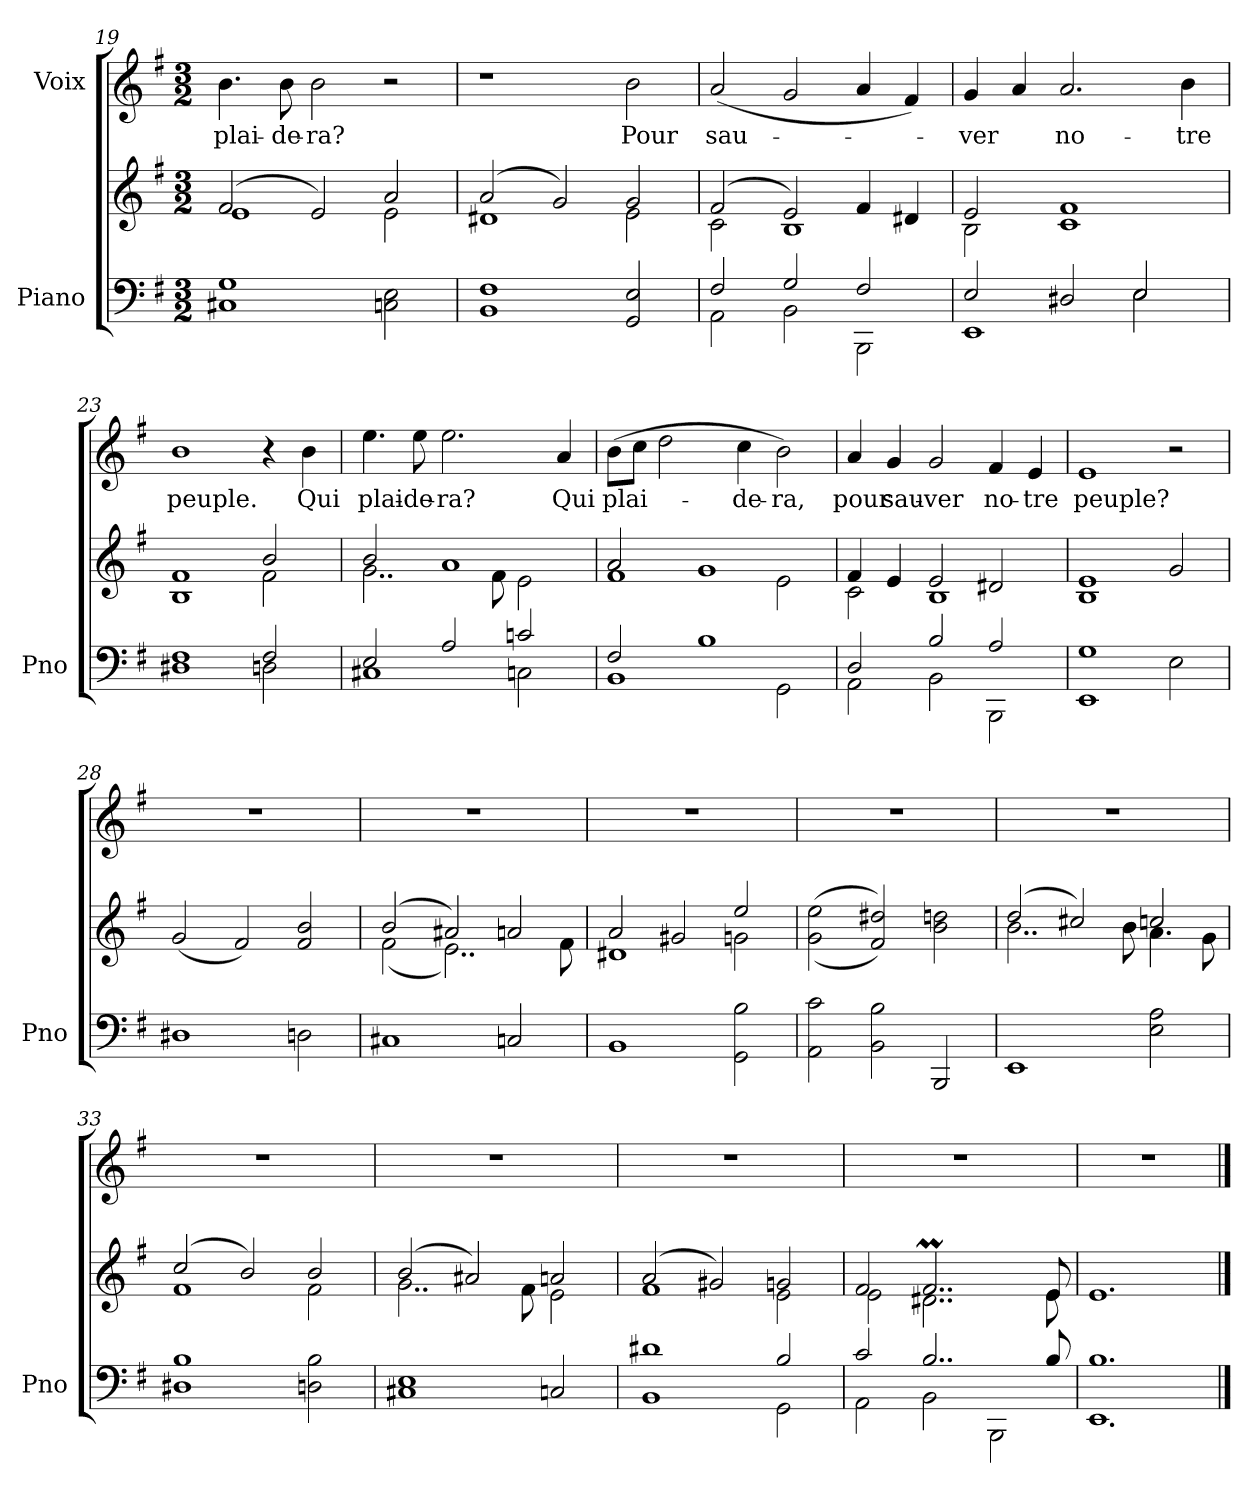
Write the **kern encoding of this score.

**kern	**kern	**kern	**text
*part2	*part2	*part1	*part1
*staff3	*staff2	*staff1	*staff1
*I"Piano	*	*I"Voix	*
*I'Pno	*	*	*
*clefF4	*clefG2	*clefG2	*
*k[f#]	*k[f#]	*k[f#]	*
*M3/2	*M3/2	*M3/2	*
=19	=19	=19	=19
*	*^	*	*
!	!	!	!	!LO:LY:b
1C#X 1G	(>2f#/	1e	4.b\	plai-
!	!	!	!	!LO:LY:b
.	.	.	8b\	-de-
!	!	!	!	!LO:LY:b
.	2e/)	.	2b\	-ra?
2Cn\ 2E\	2a/	2e\	2r	.
=20	=20	=20	=20	=20
1BB 1F#	(>2a/	1d#X	1r	.
.	2g/)	.	.	.
!	!	!	!	!LO:LY:b
2GG/ 2E/	2g/	2e\	2b\	Pour
=21	=21	=21	=21	=21
*^	*	*	*	*
!	!	!	!	!	!LO:LY:b
2F#/	2AA\	(>2f#/	2c\	(<2a/	sau-
2G/	2BB\	2e/)	1B	2g/	.
2F#/	2BBB\	4f#/	.	4a/	.
.	.	4d#X/	.	4f#/)	.
=22	=22	=22	=22	=22	=22
!	!	!	!	!	!LO:LY:b
2E/	1EE	2e/	2B\	4g/	-ver
.	.	.	.	4a/	.
!	!	!	!	!	!LO:LY:b
2D#X/	.	1f#	1c	2.a/	no-
2E/	2E\	.	.	.	.
!	!	!	!	!	!LO:LY:b
.	.	.	.	4b\	-tre
=23	=23	=23	=23	=23	=23
!	!	!	!	!	!LO:LY:b
1F#	1D#X	1f#	1B	1b	peuple.
2F#/	2Dn\	2b/	2f#\	4r	.
!	!	!	!	!	!LO:LY:b
.	.	.	.	4b\	Qui
!!LO:LB:g=z
=24	=24	=24	=24	=24	=24
!	!	!	!	!	!LO:LY:b
2E/	1C#X	2b/	2..g\	4.ee\	plai-
!	!	!	!	!	!LO:LY:b
.	.	.	.	8ee\	-de-
!	!	!	!	!	!LO:LY:b
2A/	.	1a	.	2.ee\	-ra?
.	.	.	8f#\	.	.
2cn/	2Cn\	.	2e\	.	.
!	!	!	!	!	!LO:LY:b
.	.	.	.	4a/	Qui
=25	=25	=25	=25	=25	=25
!	!	!	!	!	!LO:LY:b
2F#/	1BB	2a/	1f#	(>8b\L	plai-
.	.	.	.	8cc\J	.
.	.	.	.	2dd\	.
1B	.	1g	.	.	.
!	!	!	!	!	!LO:LY:b
.	.	.	.	4cc\	-de-
!	!	!	!	!	!LO:LY:b
.	2GG\	.	2e\	2b\)	-ra,
=26	=26	=26	=26	=26	=26
!	!	!	!	!	!LO:LY:b
2D/	2AA\	4f#/	2c\	4a/	pour
!	!	!	!	!	!LO:LY:b
.	.	4e/	.	4g/	sau-
!	!	!	!	!	!LO:LY:b
2B/	2BB\	2e/	1B	2g/	-ver
!	!	!	!	!	!LO:LY:b
2A/	2BBB\	2d#X/	.	4f#/	no-
!	!	!	!	!	!LO:LY:b
.	.	.	.	4e/	-tre
*v	*v	*	*	*	*
*	*v	*v	*	*
=27	=27	=27	=27
!	!	!	!LO:LY:b
1EE 1G	1B 1e	1e	peuple?
2E\	2g/	2r	.
=28	=28	=28	=28
1D#X	(<2g/	1.r	.
.	2f#/)	.	.
2Dn\	2f#/ 2b/	.	.
=29	=29	=29	=29
*	*^	*	*
1C#X	(>2b/	(<2f#\	1.r	.
.	2a#X/)	2..e\)	.	.
2Cn/	2an/	.	.	.
.	.	8f#\	.	.
=30	=30	=30	=30	=30
1BB	2a/	1d#X	1.r	.
.	2g#X/	.	.	.
2GG\ 2B\	2ee/	2gn\	.	.
*	*v	*v	*	*
!!LO:LB:g=z
=31	=31	=31	=31
2AA\ 2c\	(>(>2g\ 2ee\	1.r	.
2BB\ 2B\	2f#/ 2dd#X/))	.	.
2BBB/	2b\ 2ddn\	.	.
=32	=32	=32	=32
*	*^	*	*
1EE	(>2dd/	2..b\	1.r	.
.	2cc#X/)	.	.	.
.	.	8b\	.	.
2E\ 2A\	2ccn/	4.a\	.	.
.	.	8g\	.	.
=33	=33	=33	=33	=33
1D#X 1B	(>2cc/	1f#	1.r	.
.	2b/)	.	.	.
2Dn\ 2B\	2b/	2f#\	.	.
=34	=34	=34	=34	=34
1C#X 1E	(>2b/	2..g\	1.r	.
.	2a#X/)	.	.	.
.	.	8f#\	.	.
2Cn/	2an/	2e\	.	.
=35	=35	=35	=35	=35
*^	*	*	*	*
1d#X	1BB	(>2a/	1f#	1.r	.
.	.	2g#X/)	.	.	.
2B/	2GG\	2gn/	2e\	.	.
=36	=36	=36	=36	=36	=36
2c/	2AA\	2f#/	2e\	1.r	.
2..B/	2BB\	2..f#m/	2..d#X\	.	.
.	2BBB\	.	.	.	.
8B/	.	8e/	8e\	.	.
*	*	*v	*v	*	*
=37	=37	=37	=37	=37
1.B	1.EE	1.e	1.r	.
*v	*v	*	*	*
==	==	==	==
*-	*-	*-	*-
